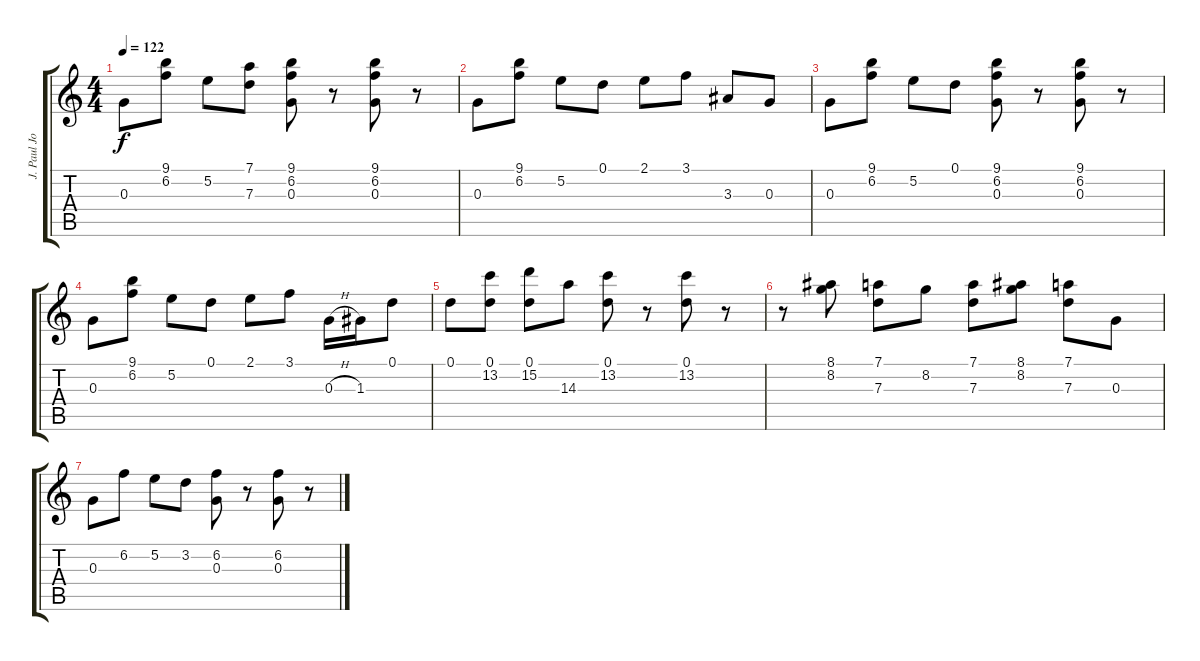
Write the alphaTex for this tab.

\track ("J. Paul Jones" "J. Paul Jo") {instrument acousticguitarsteel}
\staff {score tabs}
\tuning (D4 B3 G3 D3 G2 D2) {hide}
\ts (4 4)
\tempo 122
\clef g2
\ks c
0.3.8{dy f} (9.1 6.2).8 5.2.8 (7.1 7.3).8 (9.1 6.2 0.3).8 r.8 (9.1 6.2 0.3).8 r.8 |
0.3.8 (9.1 6.2).8 5.2.8 0.1.8 2.1.8 3.1.8 3.3.8 0.3.8 |
0.3.8 (9.1 6.2).8 5.2.8 0.1.8 (9.1 6.2 0.3).8 r.8 (9.1 6.2 0.3).8 r.8 |
0.3.8 (9.1 6.2).8 5.2.8 0.1.8 2.1.8 3.1.8 0.3{h}.16 1.3.16 0.1.8 |
0.1.8 (0.1 13.2).8 (0.1 15.2).8 14.3.8 (0.1 13.2).8 r.8 (0.1 13.2).8 r.8 |
r.8 (8.1 8.2).8 (7.1 7.3).8 8.2.8 (7.1 7.3).8 (8.1 8.2).8 (7.1 7.3).8 0.3.8 |
0.3.8 6.2.8 5.2.8 3.2.8 (6.2 0.3).8 r.8 (6.2 0.3).8 r.8
